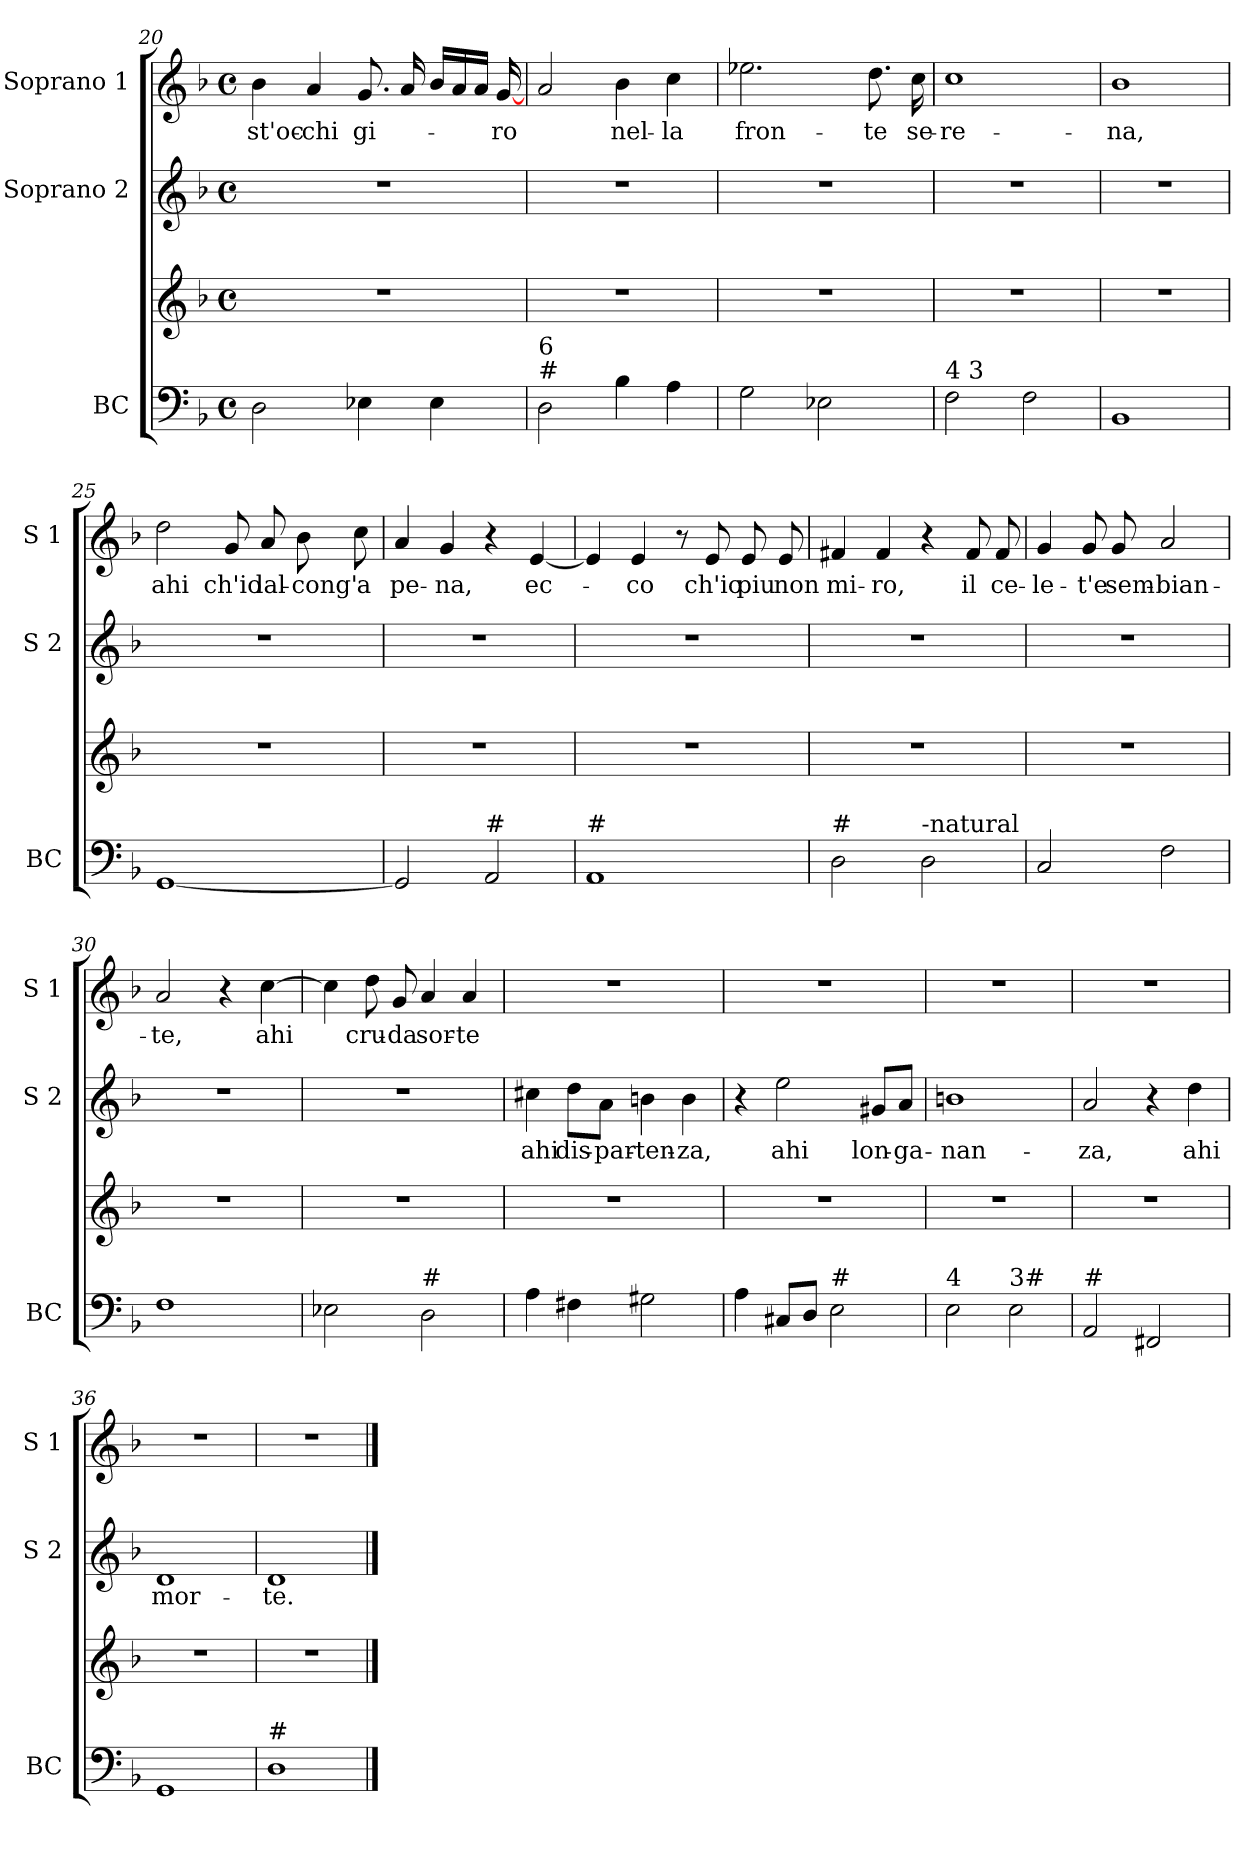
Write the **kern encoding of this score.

**kern	**kern	**kern	**text	**kern	**text
*part3	*part3	*part2	*part2	*part1	*part1
*staff4	*staff3	*staff2	*staff2	*staff1	*staff1
*I"BC	*	*I"Soprano 2	*	*I"Soprano 1	*
*I'BC	*	*I'S 2	*	*I'S 1	*
*clefF4	*clefG2	*clefG2	*	*clefG2	*
*k[b-]	*k[b-]	*k[b-]	*	*k[b-]	*
*F:	*F:	*F:	*	*F:	*
*M4/4	*M4/4	*M4/4	*	*M4/4	*
*met(c)	*met(c)	*met(c)	*	*met(c)	*
=20	=20	=20	=20	=20	=20
!	!	!	!	!	!LO:LY:b
2D\	1r	1r	.	4b-\	-st'oc-
!	!	!	!	!	!LO:LY:b
.	.	.	.	4a/	-chi
!	!	!	!	!	!LO:LY:b
4E-X\	.	.	.	8.g/	gi-
.	.	.	.	16a/	.
4E-\	.	.	.	16b-/LL	.
.	.	.	.	16a/	.
.	.	.	.	16a/JJ	.
!	!	!	!	!	!LO:LY:b
.	.	.	.	[16g/	-ro
=21	=21	=21	=21	=21	=21
!LO:TX:a:t=#	!	!	!	!	!
!LO:TX:a:t=6	!	!	!	!	!
2D\	1r	1r	.	2a/	.
!	!	!	!	!	!LO:LY:b
4B-\	.	.	.	4b-\	nel-
!	!	!	!	!	!LO:LY:b
4A\	.	.	.	4cc\	-la
!!LO:LB:g=z
=22	=22	=22	=22	=22	=22
!	!	!	!	!	!LO:LY:b
2G\	1r	1r	.	2.ee-X\	fron-
2E-X\	.	.	.	.	.
!	!	!	!	!	!LO:LY:b
.	.	.	.	8.dd\	-te
!	!	!	!	!	!LO:LY:b
.	.	.	.	16cc\	se-
=23	=23	=23	=23	=23	=23
!LO:TX:a:t=4              3	!	!	!	!	!
!	!	!	!	!	!LO:LY:b
2F\	1r	1r	.	1cc	-re-
2F\	.	.	.	.	.
=24	=24	=24	=24	=24	=24
!	!	!	!	!	!LO:LY:b
1BB-	1r	1r	.	1b-	-na,
=25	=25	=25	=25	=25	=25
!	!	!	!	!	!LO:LY:b
[1GG	1r	1r	.	2dd\	ahi
!	!	!	!	!	!LO:LY:b
.	.	.	.	8g/	ch'io
!	!	!	!	!	!LO:LY:b
.	.	.	.	8a/	lal-
!	!	!	!	!	!LO:LY:b
.	.	.	.	8b-\	-cong'
!	!	!	!	!	!LO:LY:b
.	.	.	.	8cc\	a
!!LO:PB:g=z
=26	=26	=26	=26	=26	=26
!	!	!	!	!	!LO:LY:b
2GG/]	1r	1r	.	4a/	pe-
!	!	!	!	!	!LO:LY:b
.	.	.	.	4g/	-na,
!LO:TX:a:t=#	!	!	!	!	!
2AA/	.	.	.	4r	.
!	!	!	!	!	!LO:LY:b
.	.	.	.	[4e/	ec-
=27	=27	=27	=27	=27	=27
!LO:TX:a:t=#	!	!	!	!	!
1AA	1r	1r	.	4e/]	.
!	!	!	!	!	!LO:LY:b
.	.	.	.	4e/	-co
.	.	.	.	8r	.
!	!	!	!	!	!LO:LY:b
.	.	.	.	8e/	ch'io
!	!	!	!	!	!LO:LY:b
.	.	.	.	8e/	piu
!	!	!	!	!	!LO:LY:b
.	.	.	.	8e/	non
=28	=28	=28	=28	=28	=28
!LO:TX:a:t=#	!	!	!	!	!
!	!	!	!	!	!LO:LY:b
2D\	1r	1r	.	4f#X/	mi-
!	!	!	!	!	!LO:LY:b
.	.	.	.	4f#/	-ro,
!LO:TX:a:t=-natural	!	!	!	!	!
2D\	.	.	.	4r	.
!	!	!	!	!	!LO:LY:b
.	.	.	.	8f#/	il
!	!	!	!	!	!LO:LY:b
.	.	.	.	8f#/	ce-
=29	=29	=29	=29	=29	=29
!	!	!	!	!	!LO:LY:b
2C/	1r	1r	.	4g/	-le-
!	!	!	!	!	!LO:LY:b
.	.	.	.	8g/	-t'e
!	!	!	!	!	!LO:LY:b
.	.	.	.	8g/	sem-
!	!	!	!	!	!LO:LY:b
2F\	.	.	.	2a/	-bian-
!!LO:LB:g=z
=30	=30	=30	=30	=30	=30
!	!	!	!	!	!LO:LY:b
1F	1r	1r	.	2a/	-te,
.	.	.	.	4r	.
!	!	!	!	!	!LO:LY:b
.	.	.	.	[4cc\	ahi
=31	=31	=31	=31	=31	=31
2E-X\	1r	1r	.	4cc\]	.
!	!	!	!	!	!LO:LY:b
.	.	.	.	8dd\	cru-
!	!	!	!	!	!LO:LY:b
.	.	.	.	8g/	-da
!LO:TX:a:t=#	!	!	!	!	!
!	!	!	!	!	!LO:LY:b
2D\	.	.	.	4a/	sor-
!	!	!	!	!	!LO:LY:b
.	.	.	.	4a/	-te
=32	=32	=32	=32	=32	=32
!	!	!	!LO:LY:b	!	!
4A\	1r	4cc#X\	ahi	1r	.
!	!	!	!LO:LY:b	!	!
4F#X\	.	8dd\L	dis-	.	.
!	!	!	!LO:LY:b	!	!
.	.	8a\J	-par-	.	.
!	!	!	!LO:LY:b	!	!
2G#X\	.	4bn\	-ten-	.	.
!	!	!	!LO:LY:b	!	!
.	.	4b\	-za,	.	.
=33	=33	=33	=33	=33	=33
4A\	1r	4r	.	1r	.
!	!	!	!LO:LY:b	!	!
8C#X/L	.	2ee\	ahi	.	.
8D/J	.	.	.	.	.
!LO:TX:a:t=#	!	!	!	!	!
2E\	.	.	.	.	.
!	!	!	!LO:LY:b	!	!
.	.	8g#X/L	lon-	.	.
!	!	!	!LO:LY:b	!	!
.	.	8a/J	-ga-	.	.
!!LO:LB:g=z
=34	=34	=34	=34	=34	=34
!LO:TX:a:t=4	!	!	!	!	!
!	!	!	!LO:LY:b	!	!
2E\	1r	1bn	-nan-	1r	.
!LO:TX:a:t=3#	!	!	!	!	!
2E\	.	.	.	.	.
=35	=35	=35	=35	=35	=35
!LO:TX:a:t=#	!	!	!	!	!
!	!	!	!LO:LY:b	!	!
2AA/	1r	2a/	-za,	1r	.
2FF#X/	.	4r	.	.	.
!	!	!	!LO:LY:b	!	!
.	.	4dd\	ahi	.	.
=36	=36	=36	=36	=36	=36
!	!	!	!LO:LY:b	!	!
1GG	1r	1d	mor-	1r	.
=37	=37	=37	=37	=37	=37
!LO:TX:a:t=#	!	!	!	!	!
!	!	!	!LO:LY:b	!	!
1D	1r	1d	-te.	1r	.
==	==	==	==	==	==
*-	*-	*-	*-	*-	*-
